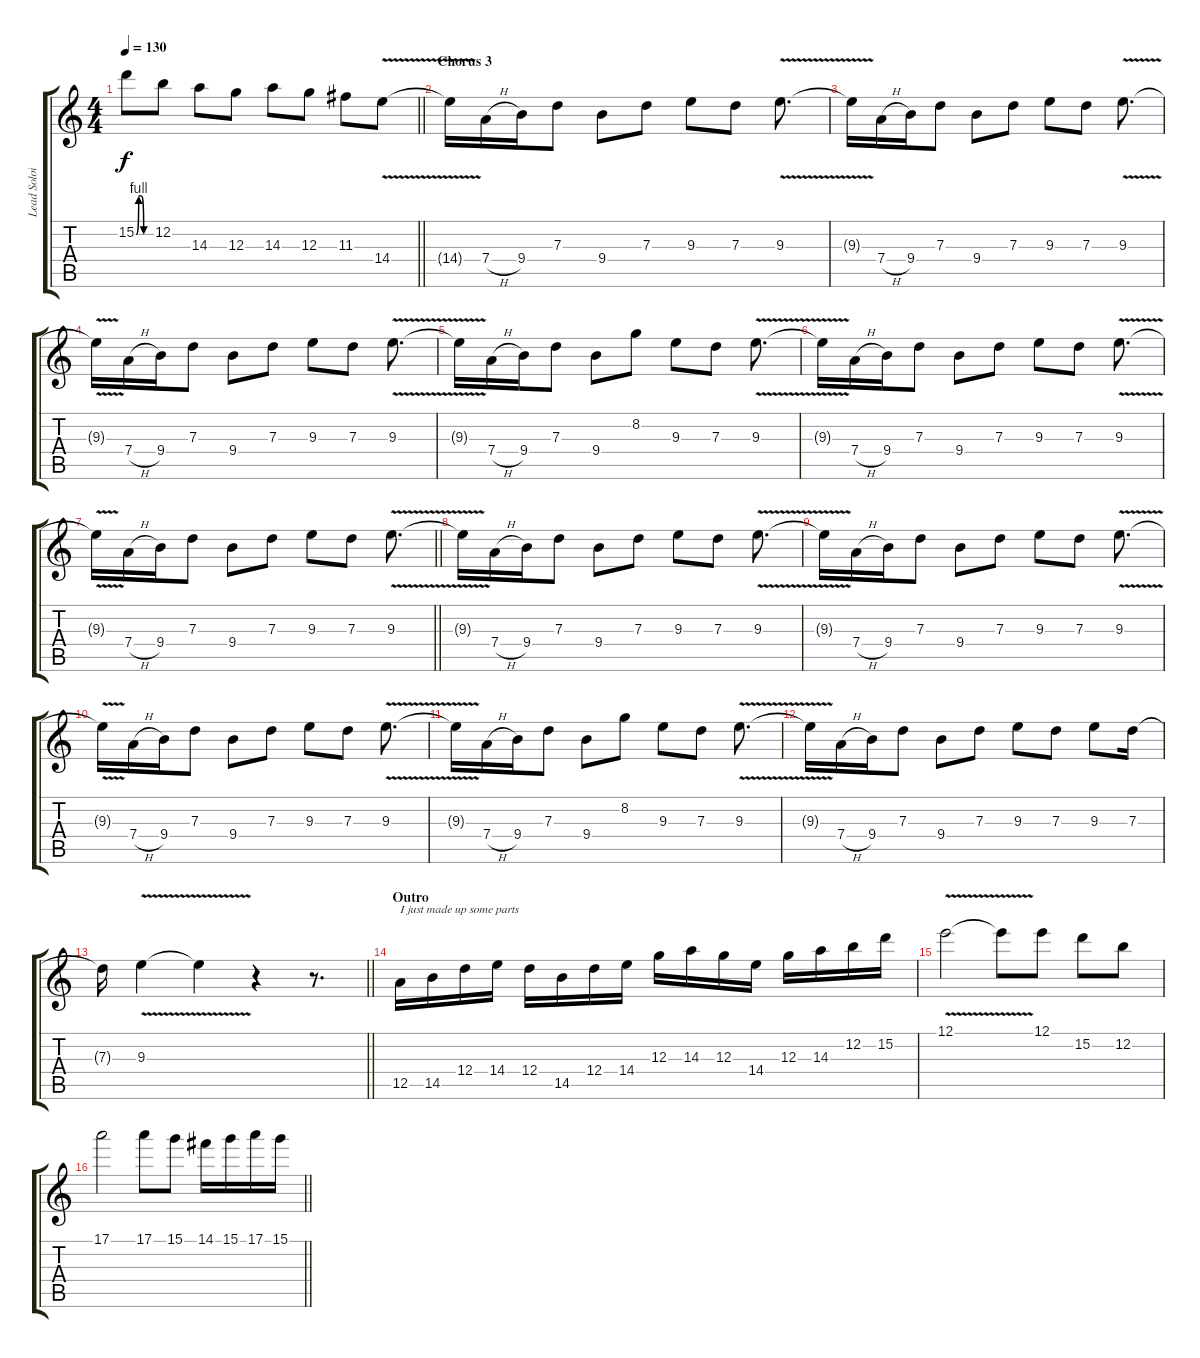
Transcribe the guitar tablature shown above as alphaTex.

\track ("Lead Soloist" "Lead Soloi") {instrument distortionguitar}
\staff {score tabs}
\tuning (E4 B3 G3 D3 A2 E2) {hide}
\ts (4 4)
\tempo 130
\clef g2
\barLineRight lightlight
\ks c
15.2{be (custom 0 0 10 4 20 4 30 0 60 0)}.8{dy f} 12.2.8 14.3.8 12.3.8 14.3.8 12.3.8 11.3.8 14.4{v}.8 |
\section ("" "Chorus 3")
14.4{t}.16 7.4{h}.16 9.4.16 7.3.8 9.4.8 7.3.8 9.3.8 7.3.8 9.3{v}.8{d} |
9.3{t}.16 7.4{h}.16 9.4.16 7.3.8 9.4.8 7.3.8 9.3.8 7.3.8 9.3{v}.8{d} |
9.3{t}.16 7.4{h}.16 9.4.16 7.3.8 9.4.8 7.3.8 9.3.8 7.3.8 9.3{v}.8{d} |
9.3{t}.16 7.4{h}.16 9.4.16 7.3.8 9.4.8 8.2.8 9.3.8 7.3.8 9.3{v}.8{d} |
9.3{t}.16 7.4{h}.16 9.4.16 7.3.8 9.4.8 7.3.8 9.3.8 7.3.8 9.3{v}.8{d} |
\barLineRight lightlight
9.3{t}.16 7.4{h}.16 9.4.16 7.3.8 9.4.8 7.3.8 9.3.8 7.3.8 9.3{v}.8{d} |
9.3{t}.16 7.4{h}.16 9.4.16 7.3.8 9.4.8 7.3.8 9.3.8 7.3.8 9.3{v}.8{d} |
9.3{t}.16 7.4{h}.16 9.4.16 7.3.8 9.4.8 7.3.8 9.3.8 7.3.8 9.3{v}.8{d} |
9.3{t}.16 7.4{h}.16 9.4.16 7.3.8 9.4.8 7.3.8 9.3.8 7.3.8 9.3{v}.8{d} |
9.3{t}.16 7.4{h}.16 9.4.16 7.3.8 9.4.8 8.2.8 9.3.8 7.3.8 9.3{v}.8{d} |
9.3{t}.16 7.4{h}.16 9.4.16 7.3.8 9.4.8 7.3.8 9.3.8 7.3.8 9.3.8 7.3.16 |
\barLineRight lightlight
7.3{t}.16 9.3{v}.4 9.3{t}.4 r.4 r.8{d} |
\section ("" "Outro")
12.5.16{txt "I just made up some parts "} 14.5.16 12.4.16 14.4.16 12.4.16 14.5.16 12.4.16 14.4.16 12.3.16 14.3.16 12.3.16 14.4.16 12.3.16 14.3.16 12.2.16 15.2.16 |
12.1{v}.2 12.1{t}.8 12.1.8 15.2.8 12.2.8 |
\barLineRight lightlight
17.1.2 17.1.8 15.1.8 14.1.16 15.1.16 17.1.16 15.1.16
